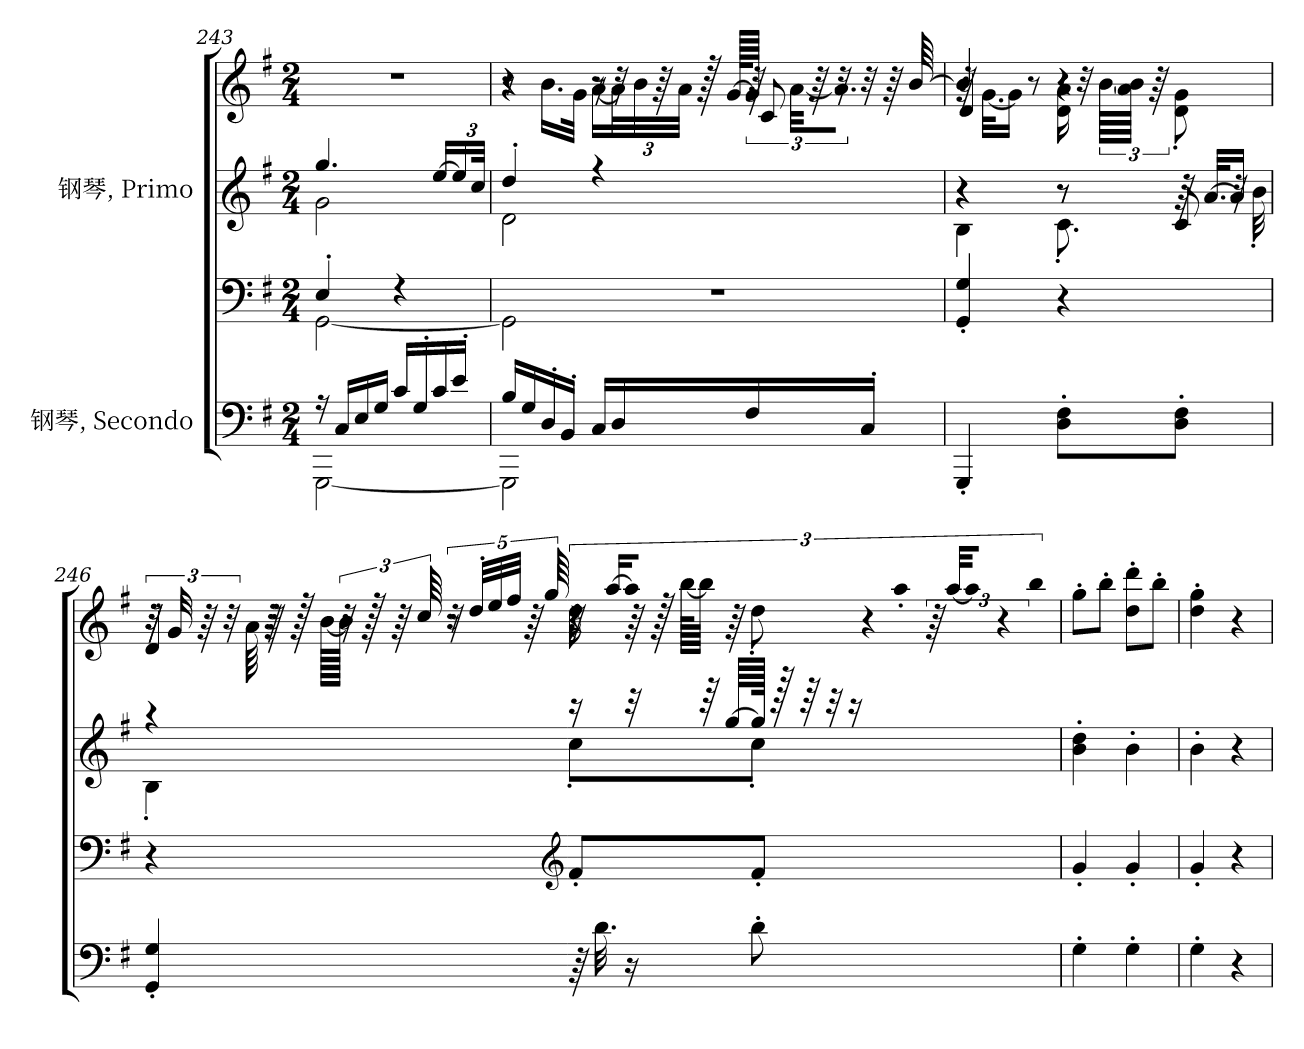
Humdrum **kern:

**kern	**kern	**kern	**kern
*part2	*part2	*part1	*part1
*staff4	*staff3	*staff2	*staff1
*I"钢琴, Secondo	*	*I"钢琴, Primo	*
*clefF4	*clefF4	*clefG2	*clefG2
*k[f#]	*k[f#]	*k[f#]	*k[f#]
*M2/4	*M2/4	*M2/4	*M2/4
=243	=243	=243	=243
*^	*^	*^	*
16r	[2GGG\	4E'/	[2GG\	4.gg/	2g\	2r
16C/LL	.	.	.	.	.	.
16E/	.	.	.	.	.	.
16G/JJ	.	.	.	.	.	.
16c/LL	.	4r	.	.	.	.
16G'/	.	.	.	.	.	.
16c/	.	.	.	[16ee/LL	.	.
*	*	*	*	*Xbrackettup	*	*
16e'/JJ	.	.	.	24ee/]	.	.
.	.	.	.	48cc/JJk	.	.
!!LO:LB:g=z
=244	=244	=244	=244	=244	=244	=244
*	*	*	*	*	*	*^
*	*	*	*	*	*	*	*^
16B/LL	2GGG\]	2r	2GG\]	4dd'/	2d\	4r	8r	4r
16G/	.	.	.	.	.	.	.	.
16D'/	.	.	.	.	.	.	16.b\LL	.
16BB'/JJ	.	.	.	.	.	.	.	.
.	.	.	.	.	.	.	32g\JJk	.
16C/LL	.	.	.	4r	.	16r	[16a\LL	8r
*	*	*	*	*	*	*	*Xbrackettup	*
16D/	.	.	.	.	.	32r	48a\L]	.
.	.	.	.	.	.	.	48b\	.
.	.	.	.	.	.	64r	.	.
.	.	.	.	.	.	.	48a\JJJ	.
.	.	.	.	.	.	128r	.	.
.	.	.	.	.	.	[128g/KLLLL	.	.
*	*	*	*	*	*	*	*brackettup	*
16F#/	.	.	.	.	.	64g/JJJJ]	96r	8c/
.	.	.	.	.	.	.	[48a\KLL	.
.	.	.	.	.	.	64r	.	.
.	.	.	.	.	.	32r	16.a\JJ]	.
16C'/JJ	.	.	.	.	.	32r	.	.
.	.	.	.	.	.	64r	.	.
.	.	.	.	.	.	[64b/	.	.
*v	*v	*	*	*	*	*	*	*
*	*v	*v	*	*	*	*	*
=245	=245	=245	=245	=245	=245	=245
*	*	*	*^	*	*	*
4GGG'/	4GG/' 4G/'	4r	4B\	4r	4b/]	64r	4d/
.	.	.	.	.	.	[32.g\KLL	.
.	.	.	.	.	.	16g\JJ]	.
.	.	.	.	.	.	8r	.
8D\' 8F#\'L	4r	8r	8.c'\	8r	4r	16d\ 16a\	4r
.	.	.	.	.	.	32r	.
.	.	.	.	.	.	[96b\LLLL	.
.	.	.	.	.	.	96a\ 96b\]JJJJ	.
*	*	*	*	*	*MM74	*	*
.	.	.	.	.	.	96r	.
8D\' 8F#\'J	.	64r	.	8c'/	.	8d\' 8g\'	.
.	.	[32.a/KLL	.	.	.	.	.
.	.	16a/JJ]	32r	.	.	.	.
.	.	.	32b'\	.	.	.	.
*	*	*	*v	*v	*	*	*
!!LO:PB:g=z	!!	!!
=246	=246	=246	=246	=246	=246	=246
4GG/' 4G/'	4r	4r	4B'\	48r	32r	4d'/
.	.	.	.	48g/	.	.
.	.	.	.	.	64r	.
.	.	.	.	48r	.	.
.	.	.	.	.	64a\	.
.	.	.	.	32r	64r	.
.	.	.	.	.	128r	.
.	.	.	.	.	[128b\LLLLL	.
.	.	.	.	48r	128b\JJJJJ]	.
.	.	.	.	.	128r	.
.	.	.	.	.	64r	.
.	.	.	.	96cc/	.	.
.	.	.	.	40r	8r	.
.	.	.	.	40dd'/LLL	.	.
.	.	.	.	40ee/	.	.
.	.	.	.	40ff#/JJJ	.	.
.	.	.	.	80r	.	.
.	.	.	.	80gg/	.	.
*	*clefG2	*	*	*	*	*
64r	8f#'/L	16r	8cc'\L	48r	16dd\	4r
32.d\	.	.	.	.	.	.
.	.	.	.	[24aa/LL	.	.
16r	.	32r	.	32aa/JJk]	64r	.
.	.	.	.	.	128r	.
.	.	.	.	.	[128bb\KLLLL	.
.	.	64r	.	64r	64bb\JJJJ]	.
.	.	[64gg/LLLL	.	64aa'/	64r	.
8d'\	8f#'/J	128gg/JJJJk]	8cc'\J	96r	8dd'\	.
.	.	128r	.	.	.	.
.	.	.	.	[48aa/LLL	.	.
.	.	64r	.	.	.	.
.	.	32r	.	32aa/JJJ]	.	.
.	.	16r	.	32r	.	.
.	.	.	.	32bb/	.	.
*	*	*v	*v	*	*	*
*	*	*	*v	*v	*v
=247	=247	=247	=247
*	*	*	*MM63
4G'\	4g'/	4b\' 4dd\'	8gg'\L
.	.	.	8bb'\J
4G'\	4g'/	4b'\	8dd\' 8ddd\'L
.	.	.	8bb'\J
!!LO:LB:g=z
=248	=248	=248	=248
4G'\	4g'/	4b'\	4dd\' 4gg\'
*	*	*	*MM50
4r	4r	4r	4r
=	=	=	=
*-	*-	*-	*-
